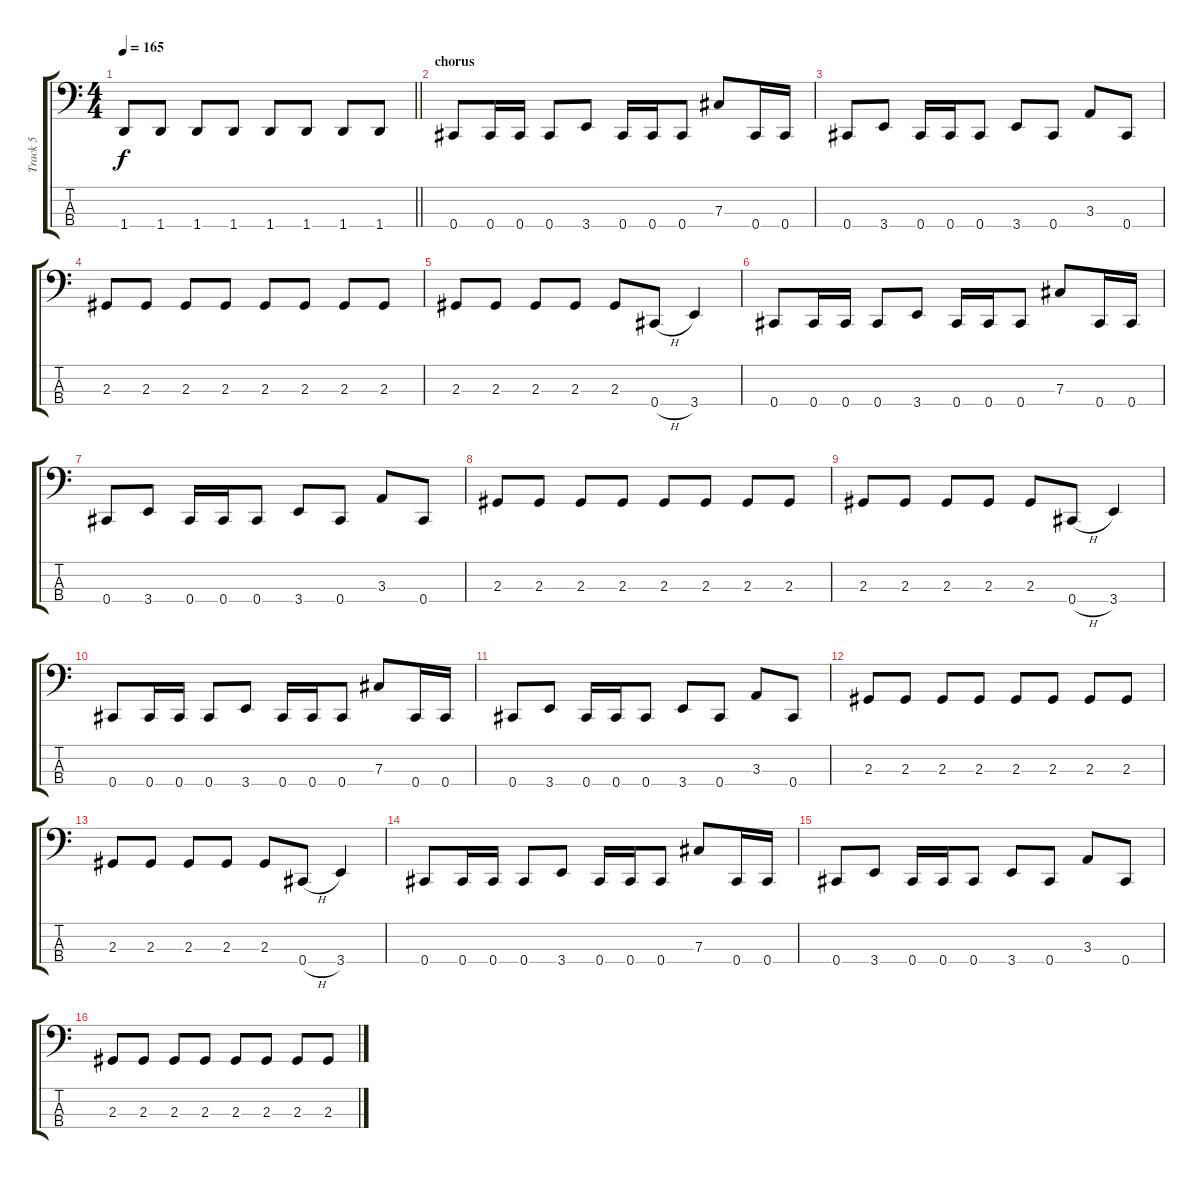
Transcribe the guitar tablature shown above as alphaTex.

\track ("Track 5" "Track 5") {instrument electricbasspick}
\staff {score tabs}
\tuning (E2 B1 Gb1 Db1) {hide}
\ts (4 4)
\tempo 165
\clef f4
\barLineRight lightlight
\ks c
1.4.8{dy f} 1.4.8 1.4.8 1.4.8 1.4.8 1.4.8 1.4.8 1.4.8 |
\section ("" "chorus")
0.4.8 0.4.16 0.4.16 0.4.8 3.4.8 0.4.16 0.4.16 0.4.8 7.3.8 0.4.16 0.4.16 |
0.4.8 3.4.8 0.4.16 0.4.16 0.4.8 3.4.8 0.4.8 3.3.8 0.4.8 |
2.3.8 2.3.8 2.3.8 2.3.8 2.3.8 2.3.8 2.3.8 2.3.8 |
2.3.8 2.3.8 2.3.8 2.3.8 2.3.8 0.4{h}.8 3.4.4 |
0.4.8 0.4.16 0.4.16 0.4.8 3.4.8 0.4.16 0.4.16 0.4.8 7.3.8 0.4.16 0.4.16 |
0.4.8 3.4.8 0.4.16 0.4.16 0.4.8 3.4.8 0.4.8 3.3.8 0.4.8 |
2.3.8 2.3.8 2.3.8 2.3.8 2.3.8 2.3.8 2.3.8 2.3.8 |
2.3.8 2.3.8 2.3.8 2.3.8 2.3.8 0.4{h}.8 3.4.4 |
0.4.8 0.4.16 0.4.16 0.4.8 3.4.8 0.4.16 0.4.16 0.4.8 7.3.8 0.4.16 0.4.16 |
0.4.8 3.4.8 0.4.16 0.4.16 0.4.8 3.4.8 0.4.8 3.3.8 0.4.8 |
2.3.8 2.3.8 2.3.8 2.3.8 2.3.8 2.3.8 2.3.8 2.3.8 |
2.3.8 2.3.8 2.3.8 2.3.8 2.3.8 0.4{h}.8 3.4.4 |
0.4.8 0.4.16 0.4.16 0.4.8 3.4.8 0.4.16 0.4.16 0.4.8 7.3.8 0.4.16 0.4.16 |
0.4.8 3.4.8 0.4.16 0.4.16 0.4.8 3.4.8 0.4.8 3.3.8 0.4.8 |
2.3.8 2.3.8 2.3.8 2.3.8 2.3.8 2.3.8 2.3.8 2.3.8
